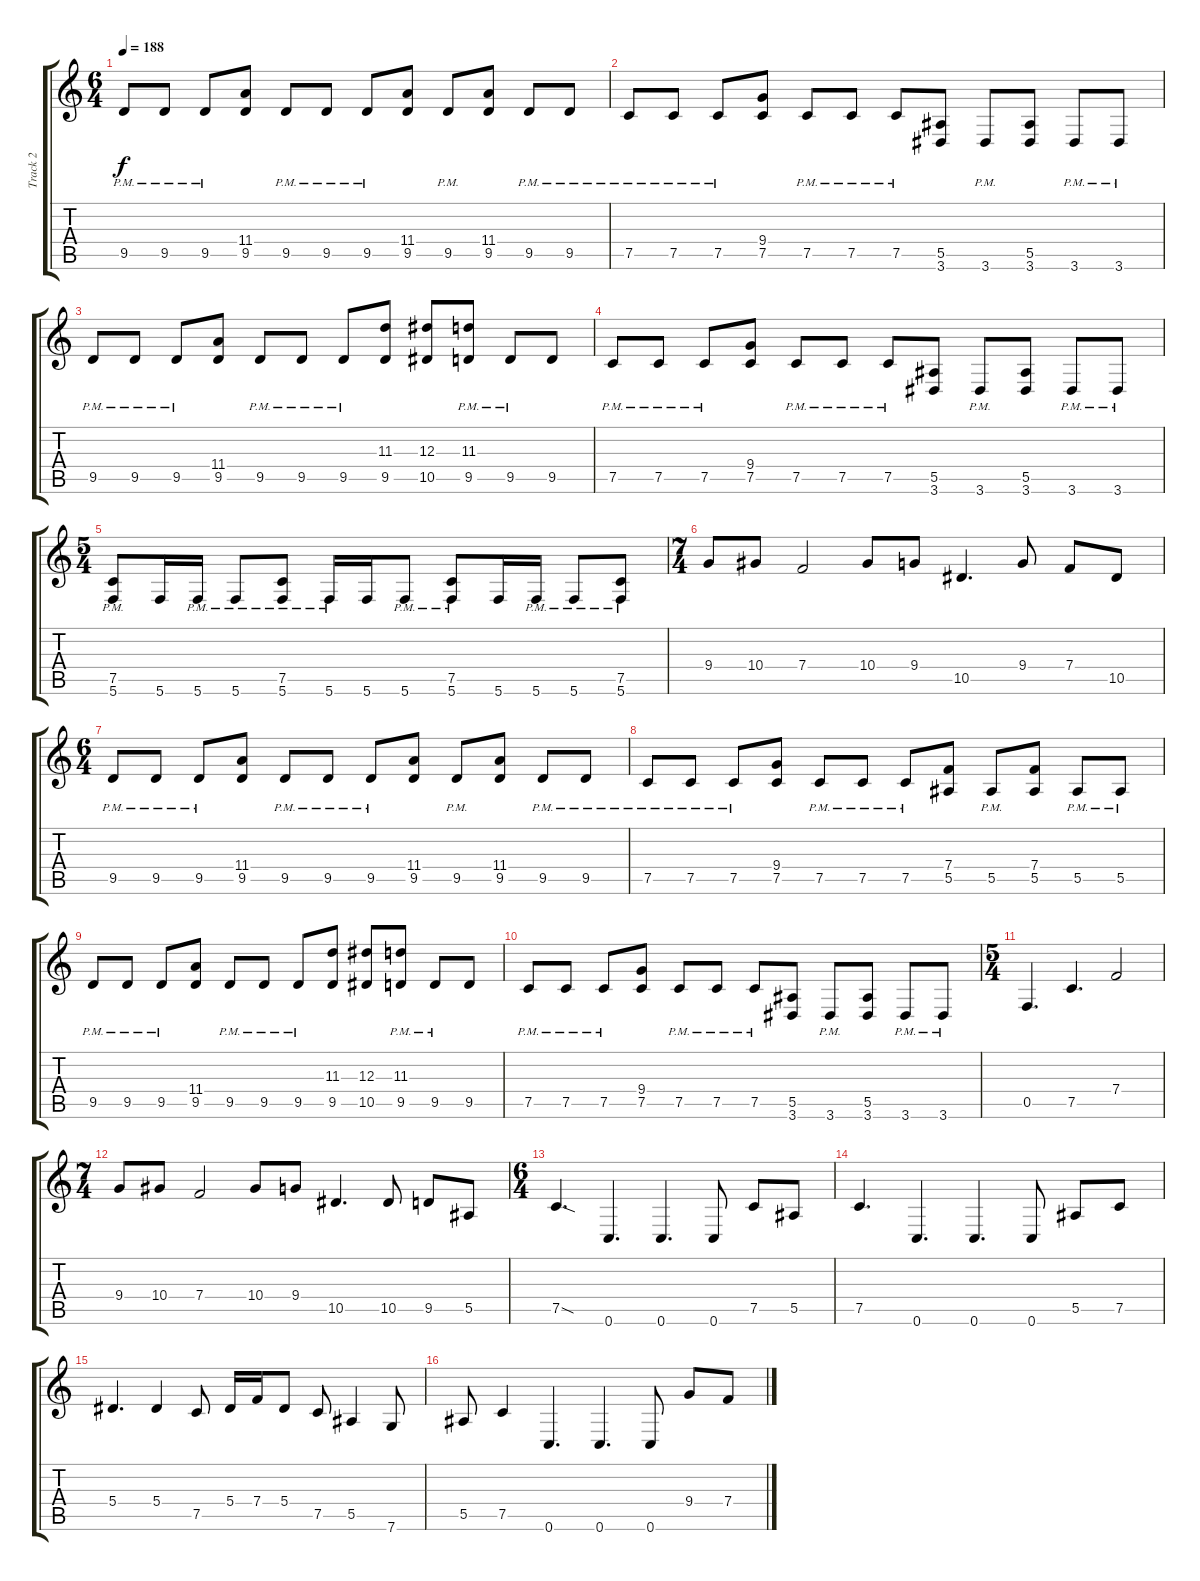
\track ("Track 2" "Track 2") {instrument distortionguitar}
\staff {score tabs}
\tuning (C4 G3 Eb3 Bb2 F2 C2) {hide}
\ts (6 4)
\tempo 188
\clef g2
\ks c
9.5{pm}.8{dy f} 9.5{pm}.8 9.5{pm}.8 (11.4 9.5).8 9.5{pm}.8 9.5{pm}.8 9.5{pm}.8 (11.4 9.5).8 9.5{pm}.8 (11.4 9.5).8 9.5{pm}.8 9.5{pm}.8 |
7.5{pm}.8 7.5{pm}.8 7.5{pm}.8 (9.4 7.5).8 7.5{pm}.8 7.5{pm}.8 7.5{pm}.8 (5.5 3.6).8 3.6{pm}.8 (5.5 3.6).8 3.6{pm}.8 3.6{pm}.8 |
9.5{pm}.8 9.5{pm}.8 9.5{pm}.8 (11.4 9.5).8 9.5{pm}.8 9.5{pm}.8 9.5{pm}.8 (11.3 9.5).8 (12.3 10.5).8 (11.3 9.5{pm}).8 9.5{pm}.8 9.5.8 |
7.5{pm}.8 7.5{pm}.8 7.5{pm}.8 (9.4 7.5).8 7.5{pm}.8 7.5{pm}.8 7.5{pm}.8 (5.5 3.6).8 3.6{pm}.8 (5.5 3.6).8 3.6{pm}.8 3.6{pm}.8 |
\ts (5 4)
(7.5{pm} 5.6{pm}).8 5.6.16 5.6{pm}.16 5.6{pm}.8 (7.5{pm} 5.6{pm}).8 5.6{pm}.16 5.6.16 5.6{pm}.8 (7.5{pm} 5.6{pm}).8 5.6.16 5.6{pm}.16 5.6{pm}.8 (7.5{pm} 5.6{pm}).8 |
\ts (7 4)
9.4.8 10.4.8 7.4.2 10.4.8 9.4.8 10.5.4{d} 9.4.8 7.4.8 10.5.8 |
\ts (6 4)
9.5{pm}.8 9.5{pm}.8 9.5{pm}.8 (11.4 9.5).8 9.5{pm}.8 9.5{pm}.8 9.5{pm}.8 (11.4 9.5).8 9.5{pm}.8 (11.4 9.5).8 9.5{pm}.8 9.5{pm}.8 |
7.5{pm}.8 7.5{pm}.8 7.5{pm}.8 (9.4 7.5).8 7.5{pm}.8 7.5{pm}.8 7.5{pm}.8 (7.4 5.5).8 5.5{pm}.8 (7.4 5.5).8 5.5{pm}.8 5.5{pm}.8 |
9.5{pm}.8 9.5{pm}.8 9.5{pm}.8 (11.4 9.5).8 9.5{pm}.8 9.5{pm}.8 9.5{pm}.8 (11.3 9.5).8 (12.3 10.5).8 (11.3 9.5{pm}).8 9.5{pm}.8 9.5.8 |
7.5{pm}.8 7.5{pm}.8 7.5{pm}.8 (9.4 7.5).8 7.5{pm}.8 7.5{pm}.8 7.5{pm}.8 (5.5 3.6).8 3.6{pm}.8 (5.5 3.6).8 3.6{pm}.8 3.6{pm}.8 |
\ts (5 4)
0.5.4{d} 7.5.4{d} 7.4.2 |
\ts (7 4)
9.4.8 10.4.8 7.4.2 10.4.8 9.4.8 10.5.4{d} 10.5.8 9.5.8 5.5.8 |
\ts (6 4)
7.5{sod}.4{d} 0.6.4{d} 0.6.4{d} 0.6.8 7.5.8 5.5.8 |
7.5.4{d} 0.6.4{d} 0.6.4{d} 0.6.8 5.5.8 7.5.8 |
5.4.4{d} 5.4.4 7.5.8 5.4.16 7.4.16 5.4.8 7.5.8 5.5.4 7.6.8 |
5.5.8 7.5.4 0.6.4{d} 0.6.4{d} 0.6.8 9.4.8 7.4.8
